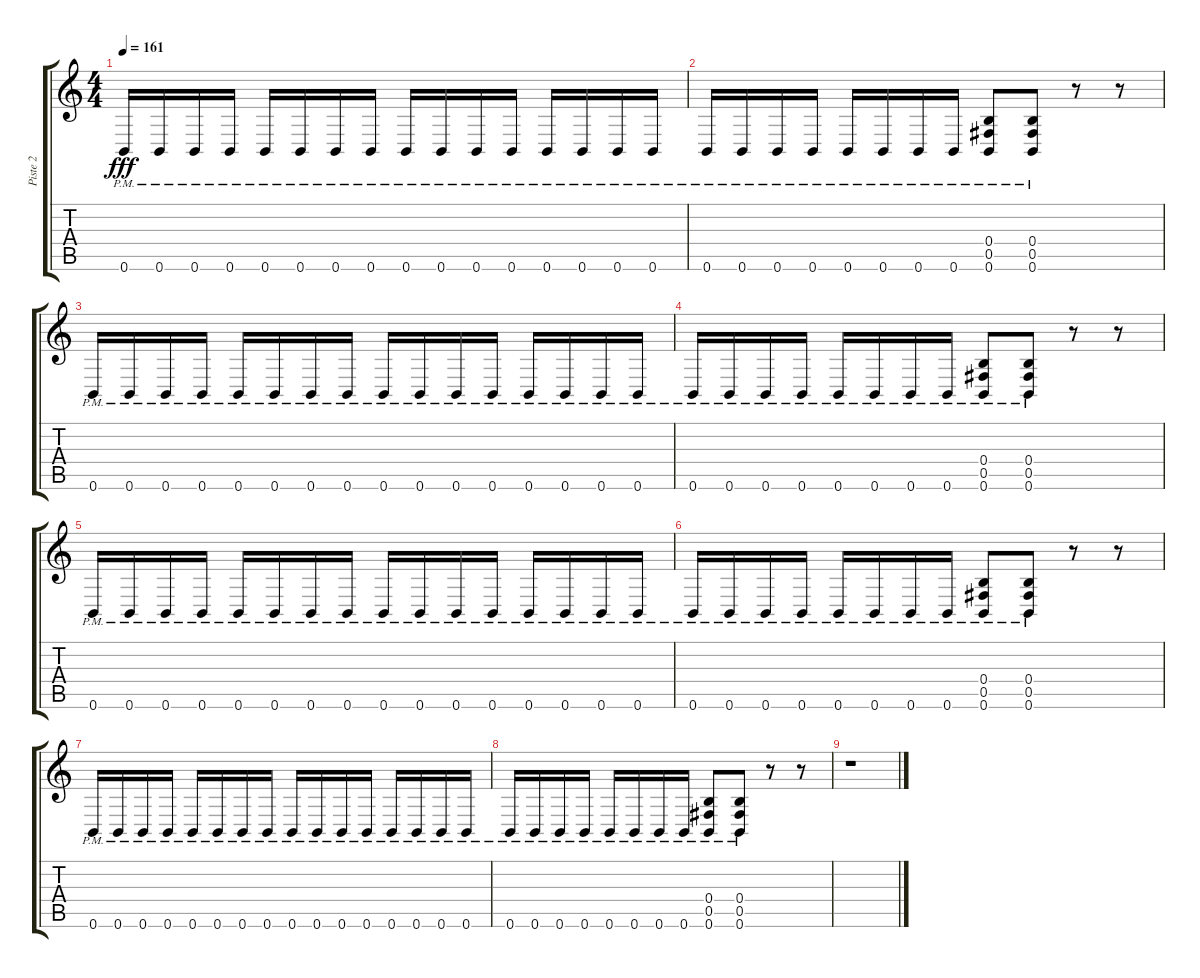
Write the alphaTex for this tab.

\track ("Piste 2" "Piste 2") {instrument distortionguitar}
\staff {score tabs}
\tuning (Db4 Ab3 E3 B2 Gb2 B1) {hide}
\ts (4 4)
\tempo 161
\clef g2
\ks c
0.6{pm}.16{dy fff} 0.6{pm}.16 0.6{pm}.16 0.6{pm}.16 0.6{pm}.16 0.6{pm}.16 0.6{pm}.16 0.6{pm}.16 0.6{pm}.16 0.6{pm}.16 0.6{pm}.16 0.6{pm}.16 0.6{pm}.16 0.6{pm}.16 0.6{pm}.16 0.6{pm}.16 |
0.6{pm}.16 0.6{pm}.16 0.6{pm}.16 0.6{pm}.16 0.6{pm}.16 0.6{pm}.16 0.6{pm}.16 0.6{pm}.16 (0.4{pm} 0.5{pm} 0.6{pm}).8 (0.4{pm} 0.5{pm} 0.6{pm}).8 r.8 r.8 |
0.6{pm}.16 0.6{pm}.16 0.6{pm}.16 0.6{pm}.16 0.6{pm}.16 0.6{pm}.16 0.6{pm}.16 0.6{pm}.16 0.6{pm}.16 0.6{pm}.16 0.6{pm}.16 0.6{pm}.16 0.6{pm}.16 0.6{pm}.16 0.6{pm}.16 0.6{pm}.16 |
0.6{pm}.16 0.6{pm}.16 0.6{pm}.16 0.6{pm}.16 0.6{pm}.16 0.6{pm}.16 0.6{pm}.16 0.6{pm}.16 (0.4{pm} 0.5{pm} 0.6{pm}).8 (0.4{pm} 0.5{pm} 0.6{pm}).8 r.8 r.8 |
0.6{pm}.16 0.6{pm}.16 0.6{pm}.16 0.6{pm}.16 0.6{pm}.16 0.6{pm}.16 0.6{pm}.16 0.6{pm}.16 0.6{pm}.16 0.6{pm}.16 0.6{pm}.16 0.6{pm}.16 0.6{pm}.16 0.6{pm}.16 0.6{pm}.16 0.6{pm}.16 |
0.6{pm}.16 0.6{pm}.16 0.6{pm}.16 0.6{pm}.16 0.6{pm}.16 0.6{pm}.16 0.6{pm}.16 0.6{pm}.16 (0.4{pm} 0.5{pm} 0.6{pm}).8 (0.4{pm} 0.5{pm} 0.6{pm}).8 r.8 r.8 |
0.6{pm}.16 0.6{pm}.16 0.6{pm}.16 0.6{pm}.16 0.6{pm}.16 0.6{pm}.16 0.6{pm}.16 0.6{pm}.16 0.6{pm}.16 0.6{pm}.16 0.6{pm}.16 0.6{pm}.16 0.6{pm}.16 0.6{pm}.16 0.6{pm}.16 0.6{pm}.16 |
0.6{pm}.16 0.6{pm}.16 0.6{pm}.16 0.6{pm}.16 0.6{pm}.16 0.6{pm}.16 0.6{pm}.16 0.6{pm}.16 (0.4{pm} 0.5{pm} 0.6{pm}).8 (0.4{pm} 0.5{pm} 0.6{pm}).8 r.8 r.8 |
r.1
